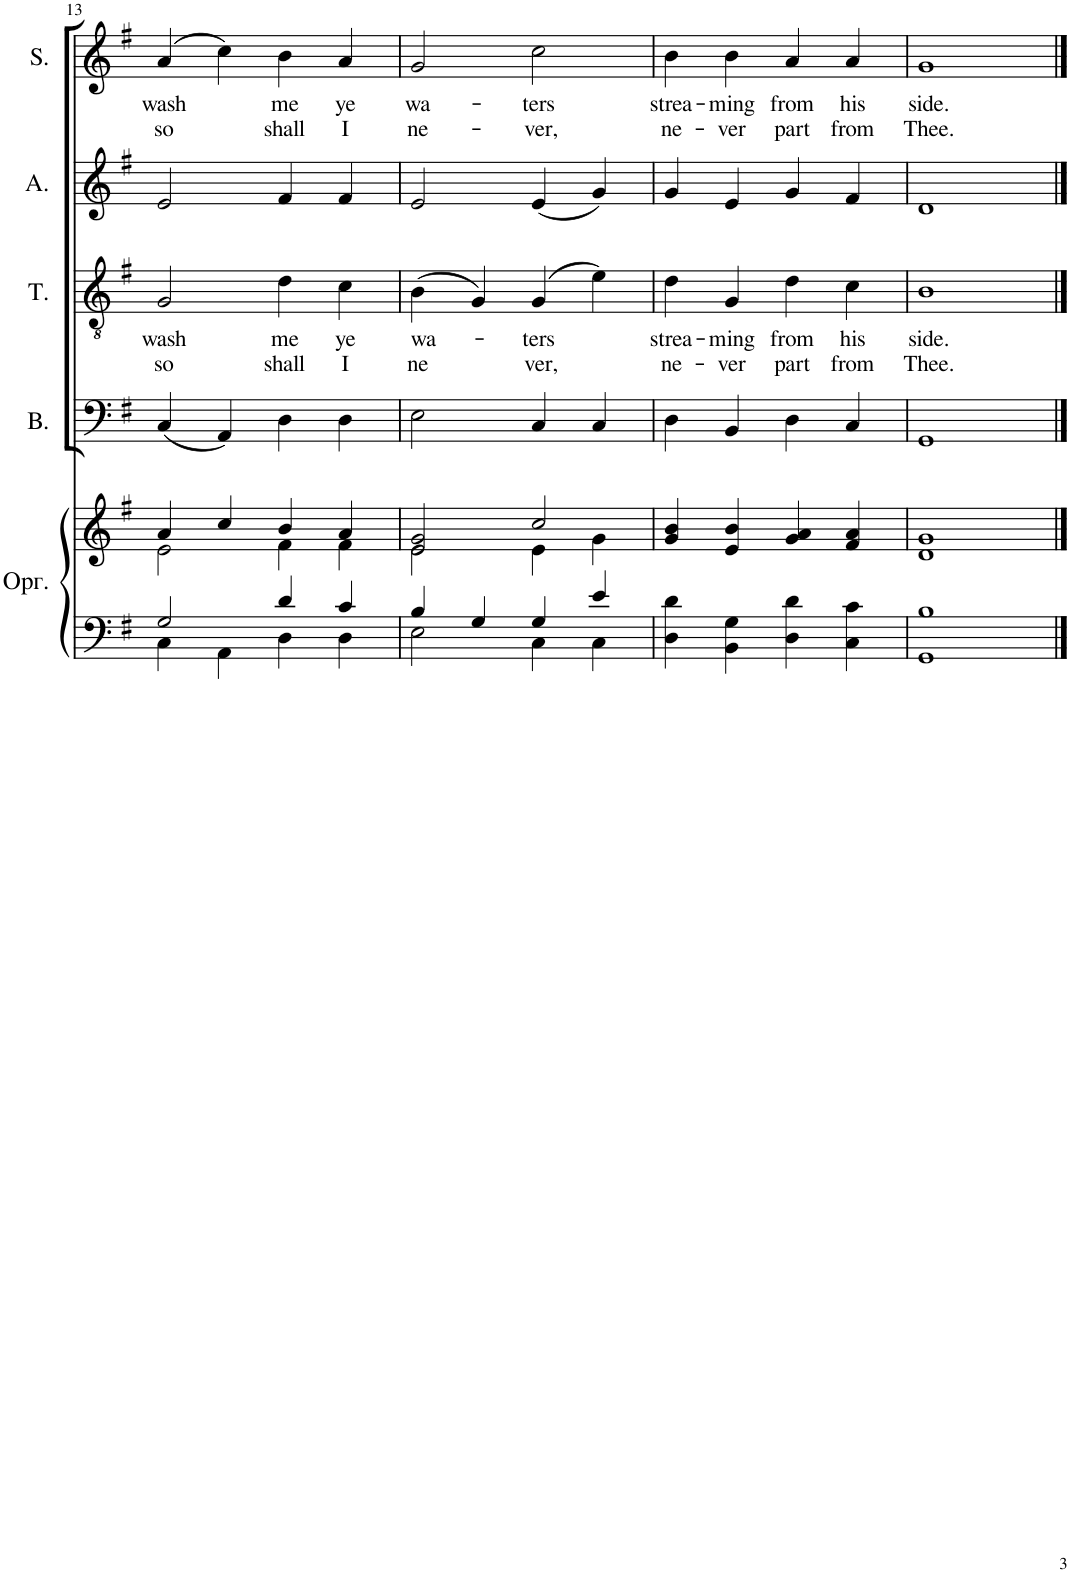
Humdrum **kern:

**kern	**kern	**kern	**kern	**text	**text	**kern	**kern	**text	**text
*part5	*part5	*part4	*part3	*part3	*part3	*part2	*part1	*part1	*part1
*staff6	*staff5	*staff4	*staff3	*staff3	*staff3	*staff2	*staff1	*staff1	*staff1
*I"Орган	*	*I"Bass	*I"Tenor	*	*	*I"Alto	*I"Soprano	*	*
*	*	*I'B.	*I'T.	*	*	*I'A.	*I'S.	*	*
!!LO:PB:g=z
*clefF4	*clefG2	*clefF4	*clefGv2	*	*	*clefG2	*clefG2	*	*
*k[f#]	*k[f#]	*k[f#]	*k[f#]	*	*	*k[f#]	*k[f#]	*	*
*M4/4	*M4/4	*M4/4	*M4/4	*	*	*M4/4	*M4/4	*	*
=13	=13	=13	=13	=13	=13	=13	=13	=13	=13
*^	*^	*	*	*	*	*	*	*	*
!	!	!	!	!	!	!LO:LY:b	!LO:LY:b	!	!	!LO:LY:b	!LO:LY:b
2G/	4C\	4a/	2e\	(4C/	2G/	wash	so	2e/	(4a/	wash	so
.	4AA\	4cc/	.	4AA/)	.	.	.	.	4cc\)	.	.
!	!	!	!	!	!	!LO:LY:b	!LO:LY:b	!	!	!LO:LY:b	!LO:LY:b
4d/	4D\	4b/	4f#\	4D\	4d\	me	shall	4f#/	4b\	me	shall
!	!	!	!	!	!	!LO:LY:b	!LO:LY:b	!	!	!LO:LY:b	!LO:LY:b
4c/	4D\	4a/	4f#\	4D\	4c\	ye	I	4f#/	4a/	ye	I
=14	=14	=14	=14	=14	=14	=14	=14	=14	=14	=14	=14
!	!	!	!	!	!	!LO:LY:b	!LO:LY:b	!	!	!LO:LY:b	!LO:LY:b
4B/	2E\	2e/ 2g/	2e\	2E\	(4B\	wa-	ne	2e/	2g/	wa-	ne-
4G/	.	.	.	.	4G/)	.	.	.	.	.	.
!	!	!	!	!	!	!LO:LY:b	!LO:LY:b	!	!	!LO:LY:b	!LO:LY:b
4G/	4C\	2cc/	4e\	4C/	(4G/	-ters	ver,	(4e/	2cc\	-ters	-ver,
4e/	4C\	.	4g\	4C/	4e\)	.	.	4g/)	.	.	.
=15	=15	=15	=15	=15	=15	=15	=15	=15	=15	=15	=15
!	!	!	!	!	!	!LO:LY:b	!LO:LY:b	!	!	!LO:LY:b	!LO:LY:b
*v	*v	*	*	*	*	*	*	*	*	*	*
*	*v	*v	*	*	*	*	*	*	*	*
4D\ 4d\	4g/ 4b/	4D\	4d\	strea-	ne-	4g/	4b\	strea-	ne-
!	!	!	!	!LO:LY:b	!LO:LY:b	!	!	!LO:LY:b	!LO:LY:b
4BB\ 4G\	4e/ 4b/	4BB/	4G/	-ming	-ver	4e/	4b\	-ming	-ver
!	!	!	!	!LO:LY:b	!LO:LY:b	!	!	!LO:LY:b	!LO:LY:b
4D\ 4d\	4g/ 4a/	4D\	4d\	from	part	4g/	4a/	from	part
!	!	!	!	!LO:LY:b	!LO:LY:b	!	!	!LO:LY:b	!LO:LY:b
4C\ 4c\	4f#/ 4a/	4C/	4c\	his	from	4f#/	4a/	his	from
=16	=16	=16	=16	=16	=16	=16	=16	=16	=16
!	!	!	!	!LO:LY:b	!LO:LY:b	!	!	!LO:LY:b	!LO:LY:b
1GG 1B	1d 1g	1GG	1B	side.	Thee.	1d	1g	side.	Thee.
==	==	==	==	==	==	==	==	==	==
*-	*-	*-	*-	*-	*-	*-	*-	*-	*-
